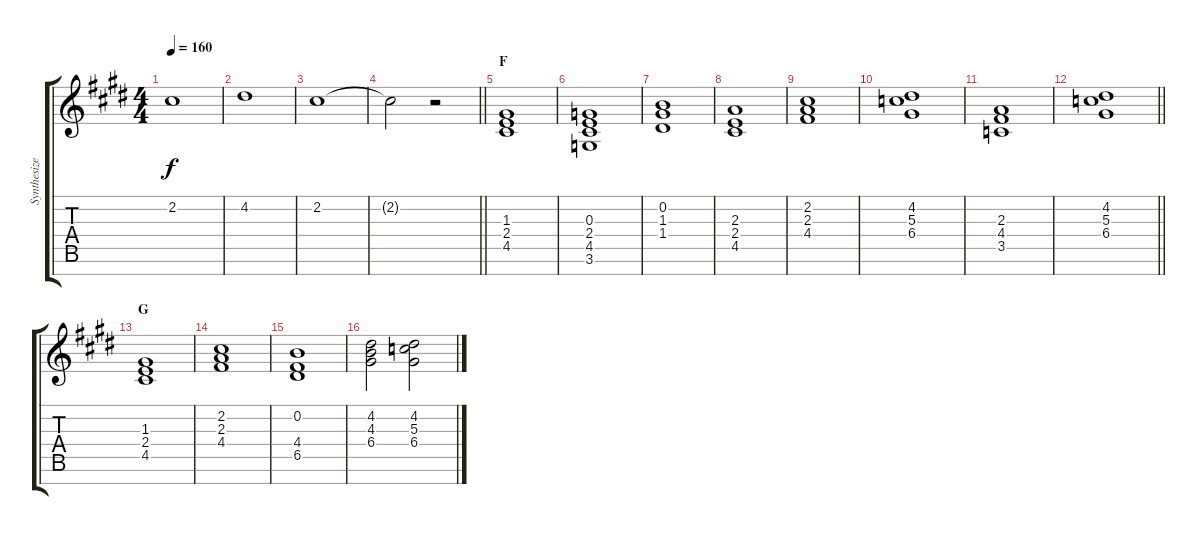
\track ("Synthesizer" "Synthesize") {instrument fx5brightness}
\staff {score tabs}
\tuning (E5 B4 G4 D4 A3 E3 B2) {hide}
\ts (4 4)
\tempo 160
\clef g2
\ks e
2.2.1{dy f} |
4.2.1 |
2.2.1 |
\barLineRight lightlight
2.2{t}.2 r.2 |
\section ("" "F")
(1.3 2.4 4.5).1 |
(0.3 2.4 4.5 3.6).1 |
(0.2 1.3 1.4).1 |
(2.3 2.4 4.5).1 |
(2.2 2.3 4.4).1 |
(4.2 5.3 6.4).1 |
(2.3 4.4 3.5).1 |
\barLineRight lightlight
(4.2 5.3 6.4).1 |
\section ("" "G")
(1.3 2.4 4.5).1 |
(2.2 2.3 4.4).1 |
(0.2 4.4 6.5).1 |
(4.2 4.3 6.4).2 (4.2 5.3 6.4).2
